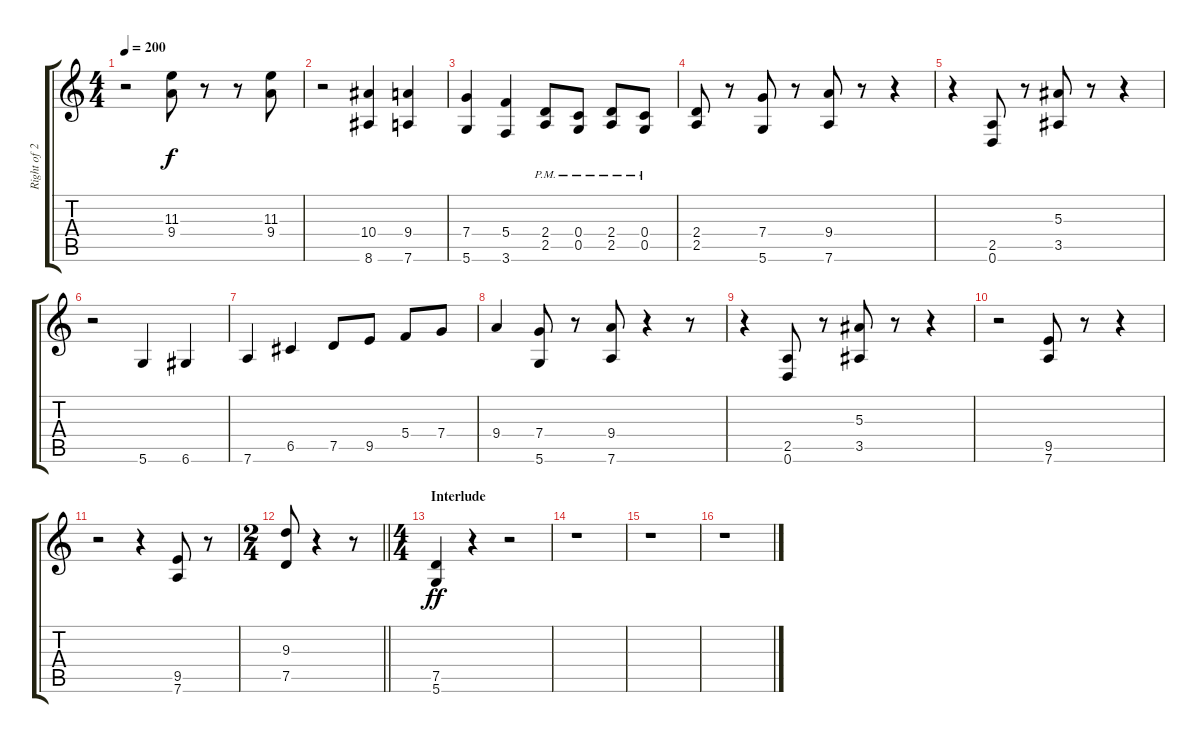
\track ("Right of 2A" "Right of 2") {solo instrument overdrivenguitar}
\staff {score tabs}
\tuning (D4 A3 F3 C3 G2 D2) {hide}
\ts (4 4)
\tempo 200
\clef g2
\ks c
r.2{dy f} (11.3 9.4).8 r.8 r.8 (11.3 9.4).8 |
r.2 (10.4 8.6).4 (9.4 7.6).4 |
(7.4 5.6).4 (5.4 3.6).4 (2.4{pm} 2.5{pm}).8 (0.4{pm} 0.5{pm}).8 (2.4{pm} 2.5{pm}).8 (0.4{pm} 0.5{pm}).8 |
(2.4 2.5).8 r.8 (7.4 5.6).8 r.8 (9.4 7.6).8 r.8 r.4 |
r.4 (2.5 0.6).8 r.8 (5.3 3.5).8 r.8 r.4 |
r.2 5.6.4 6.6.4 |
7.6.4 6.5.4 7.5.8 9.5.8 5.4.8 7.4.8 |
9.4.4 (7.4 5.6).8 r.8 (9.4 7.6).8 r.4 r.8 |
r.4 (2.5 0.6).8 r.8 (5.3 3.5).8 r.8 r.4 |
r.2 (9.5 7.6).8 r.8 r.4 |
r.2 r.4 (9.5 7.6).8 r.8 |
\ts (2 4)
\barLineRight lightlight
(9.3 7.5).8 r.4 r.8 |
\ts (4 4)
\section ("" "Interlude")
(7.5 5.6).4{dy ff} r.4 r.2 |
r.1 |
r.1 |
r.1
